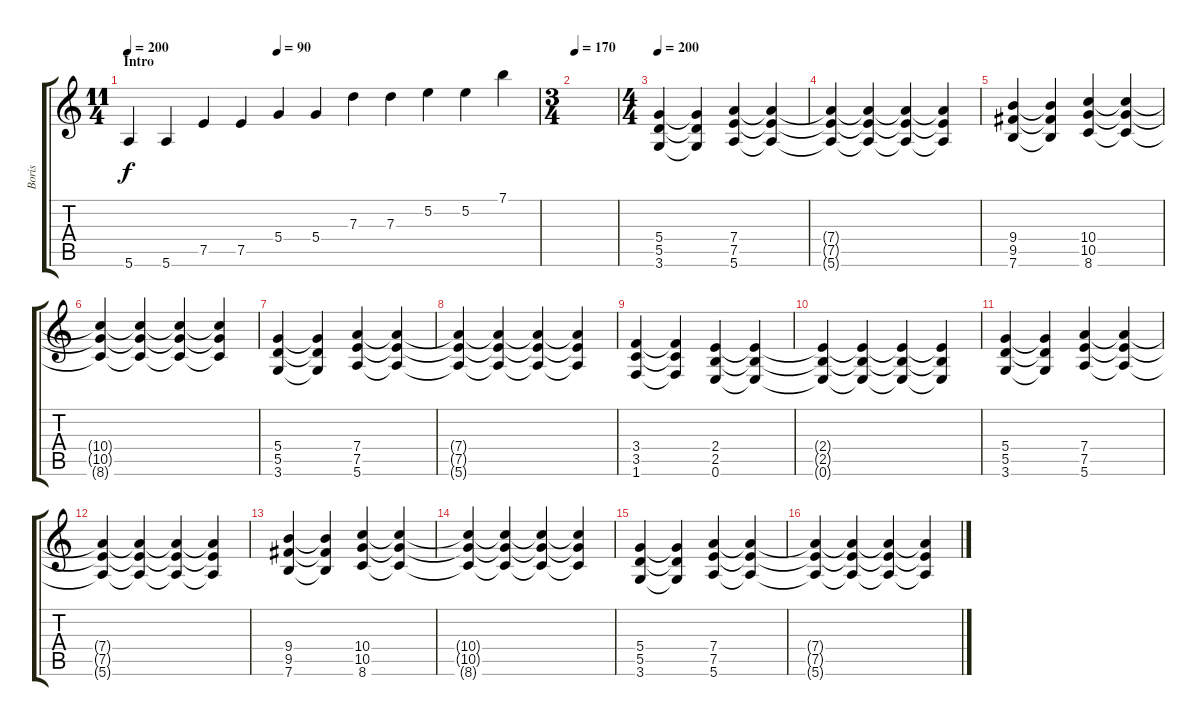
\track ("Boris" "Boris") {instrument distortionguitar}
\staff {score tabs}
\tuning (E4 B3 G3 D3 A2 E2) {hide}
\ts (11 4)
\section ("" "Intro")
\tempo 200
\tempo 120
\tempo (90 0.36363636363636365)
\tempo 200
\clef g2
\ks c
5.6.4{dy f instrument distortionguitar} 5.6.4 7.5.4 7.5.4 5.4.4 5.4.4 7.3.4 7.3.4 5.2.4 5.2.4 7.1.4 |
\ts (3 4)
\tempo 170
|
\ts (4 4)
\tempo 200
(5.4 5.5 3.6).4 (5.4{t} 5.5{t} 3.6{t}).4 (7.4 7.5 5.6).4 (7.4{t} 7.5{t} 5.6{t}).4 |
(7.4{t} 7.5{t} 5.6{t}).4 (7.4{t} 7.5{t} 5.6{t}).4 (7.4{t} 7.5{t} 5.6{t}).4 (7.4{t} 7.5{t} 5.6{t}).4 |
(9.4 9.5 7.6).4 (9.4{t} 9.5{t} 7.6{t}).4 (10.4 10.5 8.6).4 (10.4{t} 10.5{t} 8.6{t}).4 |
(10.4{t} 10.5{t} 8.6{t}).4 (10.4{t} 10.5{t} 8.6{t}).4 (10.4{t} 10.5{t} 8.6{t}).4 (10.4{t} 10.5{t} 8.6{t}).4 |
(5.4 5.5 3.6).4 (5.4{t} 5.5{t} 3.6{t}).4 (7.4 7.5 5.6).4 (7.4{t} 7.5{t} 5.6{t}).4 |
(7.4{t} 7.5{t} 5.6{t}).4 (7.4{t} 7.5{t} 5.6{t}).4 (7.4{t} 7.5{t} 5.6{t}).4 (7.4{t} 7.5{t} 5.6{t}).4 |
(3.4 3.5 1.6).4 (3.4{t} 3.5{t} 1.6{t}).4 (2.4 2.5 0.6).4 (2.4{t} 2.5{t} 0.6{t}).4 |
(2.4{t} 2.5{t} 0.6{t}).4 (2.4{t} 2.5{t} 0.6{t}).4 (2.4{t} 2.5{t} 0.6{t}).4 (2.4{t} 2.5{t} 0.6{t}).4 |
(5.4 5.5 3.6).4 (5.4{t} 5.5{t} 3.6{t}).4 (7.4 7.5 5.6).4 (7.4{t} 7.5{t} 5.6{t}).4 |
(7.4{t} 7.5{t} 5.6{t}).4 (7.4{t} 7.5{t} 5.6{t}).4 (7.4{t} 7.5{t} 5.6{t}).4 (7.4{t} 7.5{t} 5.6{t}).4 |
(9.4 9.5 7.6).4 (9.4{t} 9.5{t} 7.6{t}).4 (10.4 10.5 8.6).4 (10.4{t} 10.5{t} 8.6{t}).4 |
(10.4{t} 10.5{t} 8.6{t}).4 (10.4{t} 10.5{t} 8.6{t}).4 (10.4{t} 10.5{t} 8.6{t}).4 (10.4{t} 10.5{t} 8.6{t}).4 |
(5.4 5.5 3.6).4 (5.4{t} 5.5{t} 3.6{t}).4 (7.4 7.5 5.6).4 (7.4{t} 7.5{t} 5.6{t}).4 |
(7.4{t} 7.5{t} 5.6{t}).4 (7.4{t} 7.5{t} 5.6{t}).4 (7.4{t} 7.5{t} 5.6{t}).4 (7.4{t} 7.5{t} 5.6{t}).4
